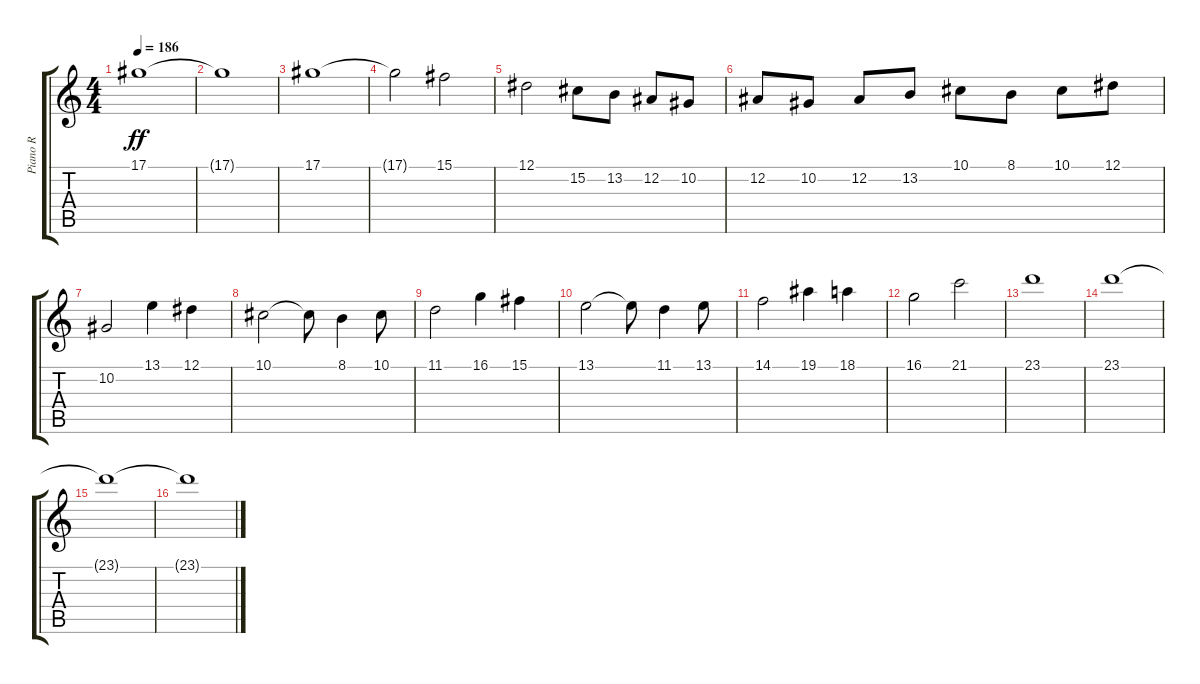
\track ("Piano R" "Piano R") {instrument brightacousticpiano}
\staff {score tabs}
\tuning (Eb4 Bb3 Gb3 Db3 Ab2 Eb2) {hide}
\ts (4 4)
\tempo 186
\clef g2
\ks c
17.1{t}.1{dy ff} |
17.1{t}.1 |
17.1.1 |
17.1{t}.2 15.1.2 |
12.1.2 15.2.8 13.2.8 12.2.8 10.2.8 |
12.2.8 10.2.8 12.2.8 13.2.8 10.1.8 8.1.8 10.1.8 12.1.8 |
10.2.2 13.1.4 12.1.4 |
10.1.2 10.1{t}.8 8.1.4 10.1.8 |
11.1.2 16.1.4 15.1.4 |
13.1.2 13.1{t}.8 11.1.4 13.1.8 |
14.1.2 19.1.4 18.1.4 |
16.1.2 21.1.2 |
23.1.1 |
23.1.1 |
23.1{t}.1 |
23.1{t}.1
